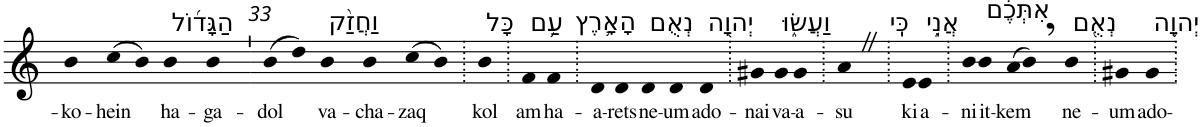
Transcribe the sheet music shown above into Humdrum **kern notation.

**kern	**text
*part1	*part1
*staff1	*staff1
*I"Piano	*
*I'Pno	*
!!LO:PB:g=z
*clefG2	*
*k[]	*
=32X1	=32X1
!	!LO:LY:b
4b	-ko-
!	!LO:LY:b
(>8cc	-hein
8b)	.
!LO:TX:a:t=הַגָּד֜וֹל	!
!	!LO:LY:b
4b	ha-
!	!LO:LY:b
4b	-ga-
=33`	=33`
!	!LO:LY:b
(>8b	-dol
8dd)	.
!LO:TX:a:t=וַחֲזַ֨ק	!
!	!LO:LY:b
4b	va-
!	!LO:LY:b
4b	-cha-
!	!LO:LY:b
(>8cc	-zaq
8b)	.
=34.	=34.
!LO:TX:a:t=כָּל	!
!	!LO:LY:b
4b	kol
=35.	=35.
!LO:TX:a:t=עַ֥ם	!
!	!LO:LY:b
4f	am
!LO:TX:a:t=הָאָ֛רֶץ	!
!	!LO:LY:b
4f	ha-
=36.	=36.
!	!LO:LY:b
4d	-a-
!	!LO:LY:b
4d	-rets
!LO:TX:a:t=נְאֻם	!
!	!LO:LY:b
4d	ne-
!	!LO:LY:b
4d	-um
!LO:TX:a:t=יְהוָ֖ה	!
!	!LO:LY:b
4d	ado-
=37.	=37.
!	!LO:LY:b
4g#X	-nai
!LO:TX:a:t=וַעֲשׂ֑וּ	!
!	!LO:LY:b
4g#	va-
!	!LO:LY:b
4g#	-a-
=38.	=38.
!	!LO:LY:b
4aZ	-su
=39.	=39.
!LO:TX:a:t=כִּֽי	!
!	!LO:LY:b
4e	ki
!LO:TX:a:t=אֲנִ֣י	!
!	!LO:LY:b
4e	a-
=40.	=40.
!	!LO:LY:b
4b	-ni
!LO:TX:a:t=אִתְּכֶ֔ם	!
!	!LO:LY:b
4b	it-
!	!LO:LY:b
(>8a	-kem
8b,)	.
!LO:TX:a:t=נְאֻ֖ם	!
!	!LO:LY:b
4b	ne-
=41.	=41.
!	!LO:LY:b
4g#X	-um
!LO:TX:a:t=יְהוָ֥ה	!
!	!LO:LY:b
4g#	ado-
=.	=.
*-	*-
